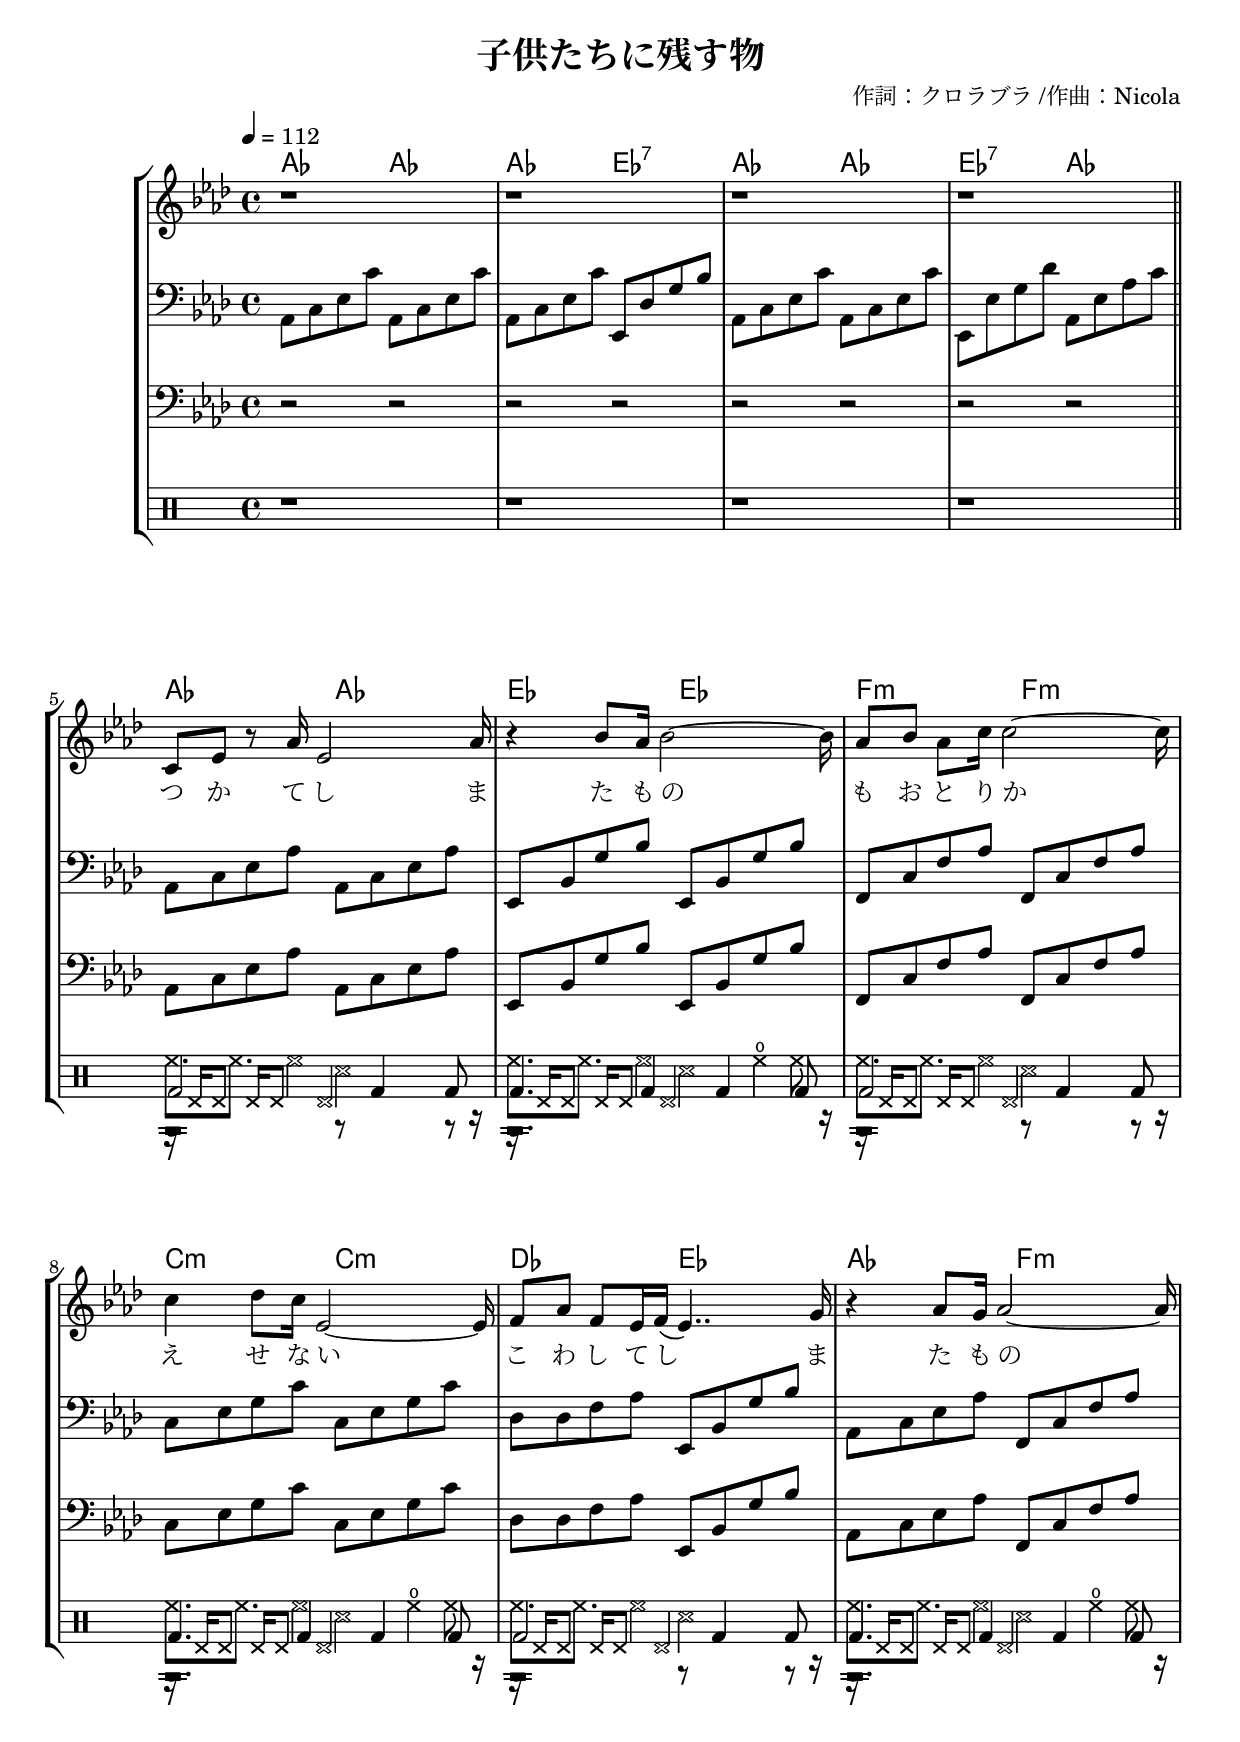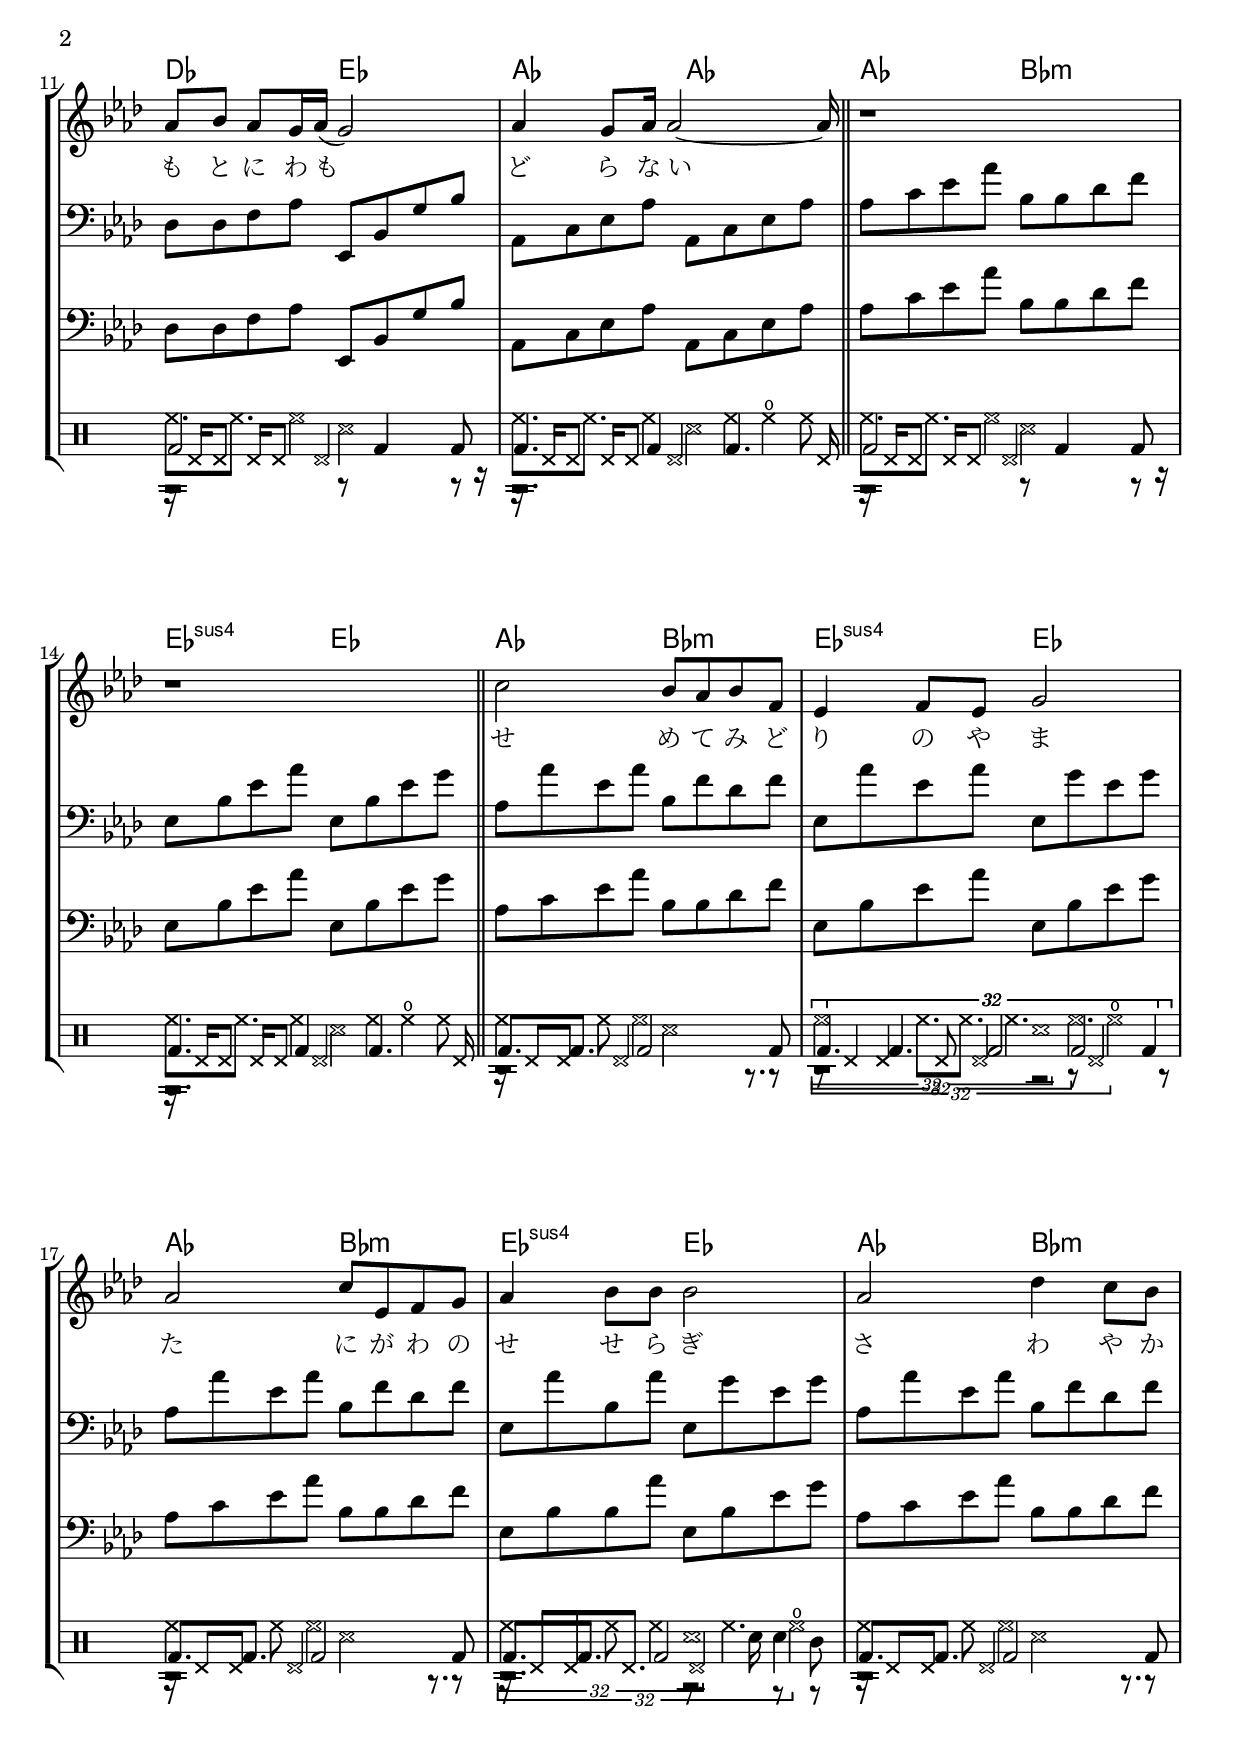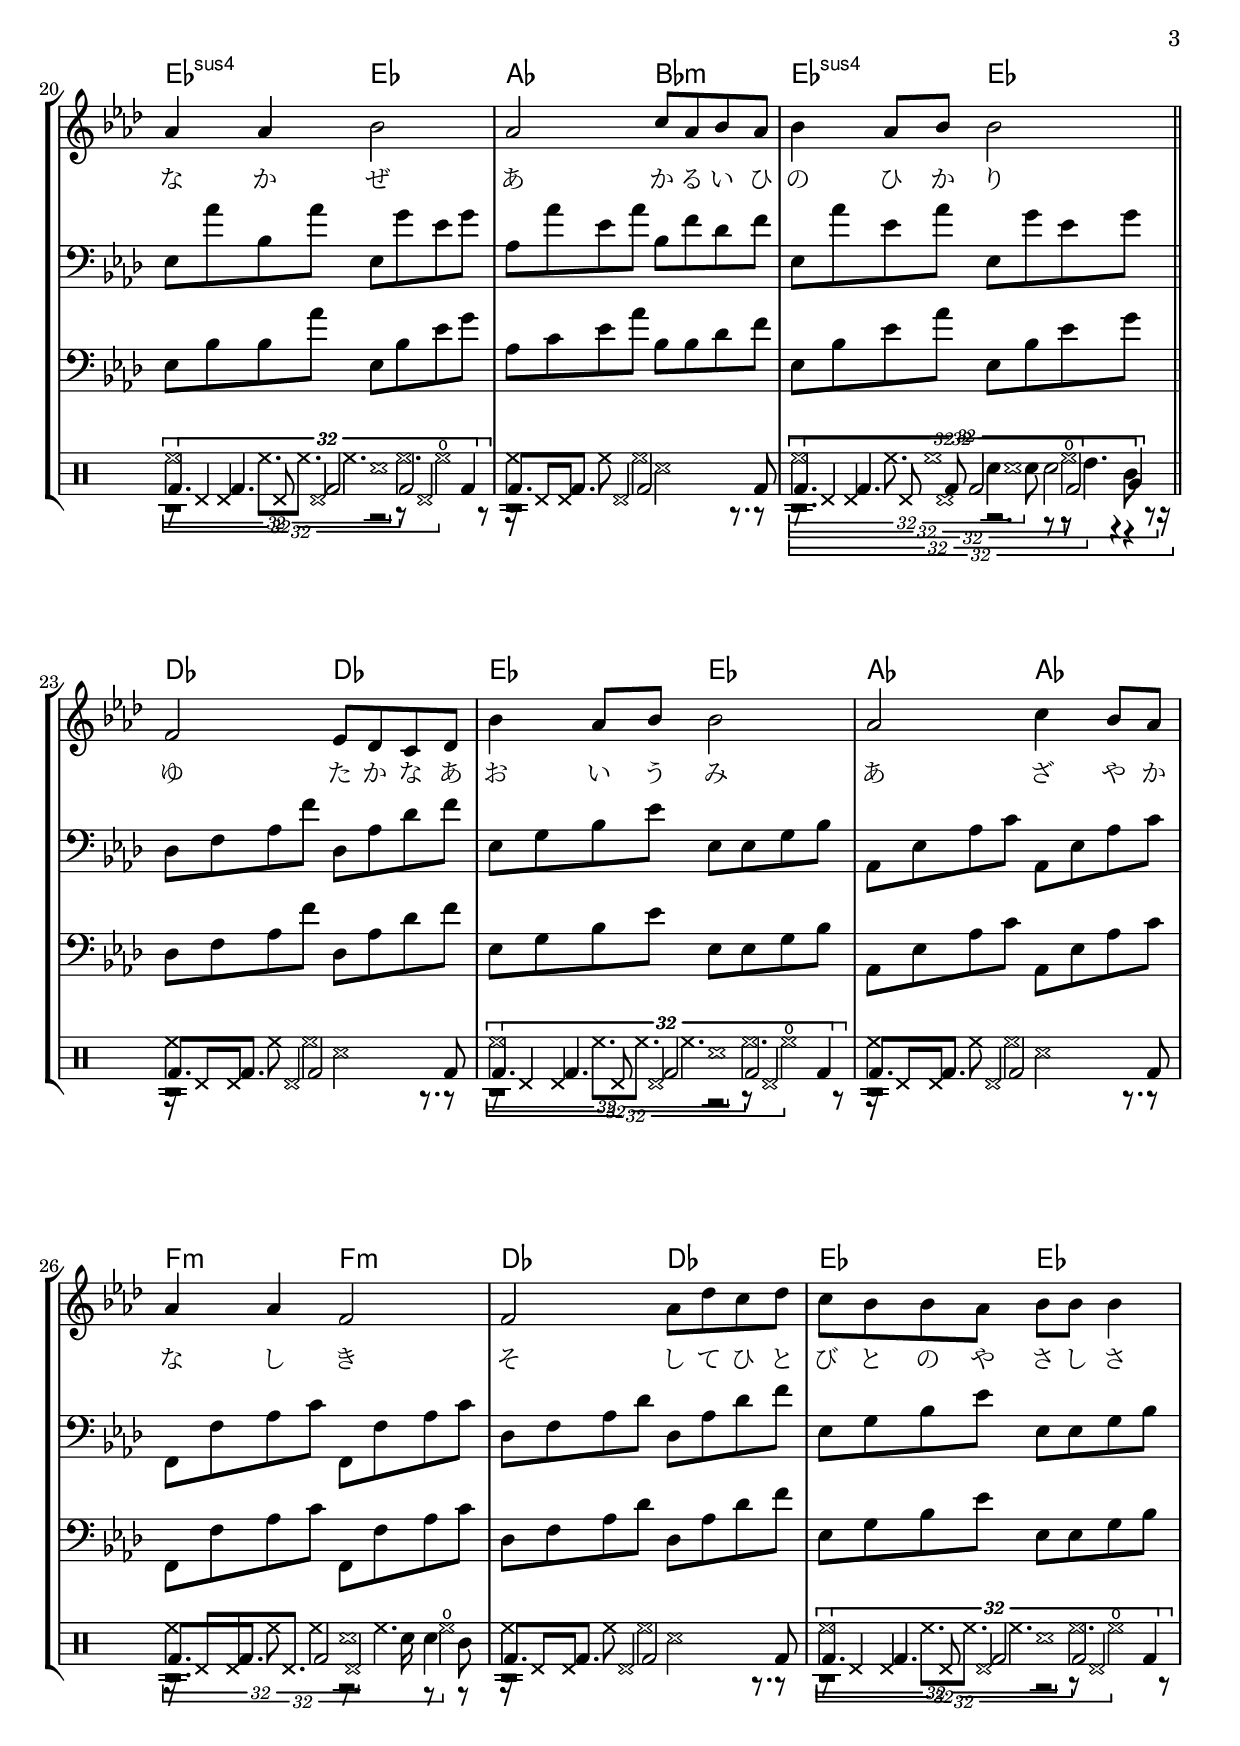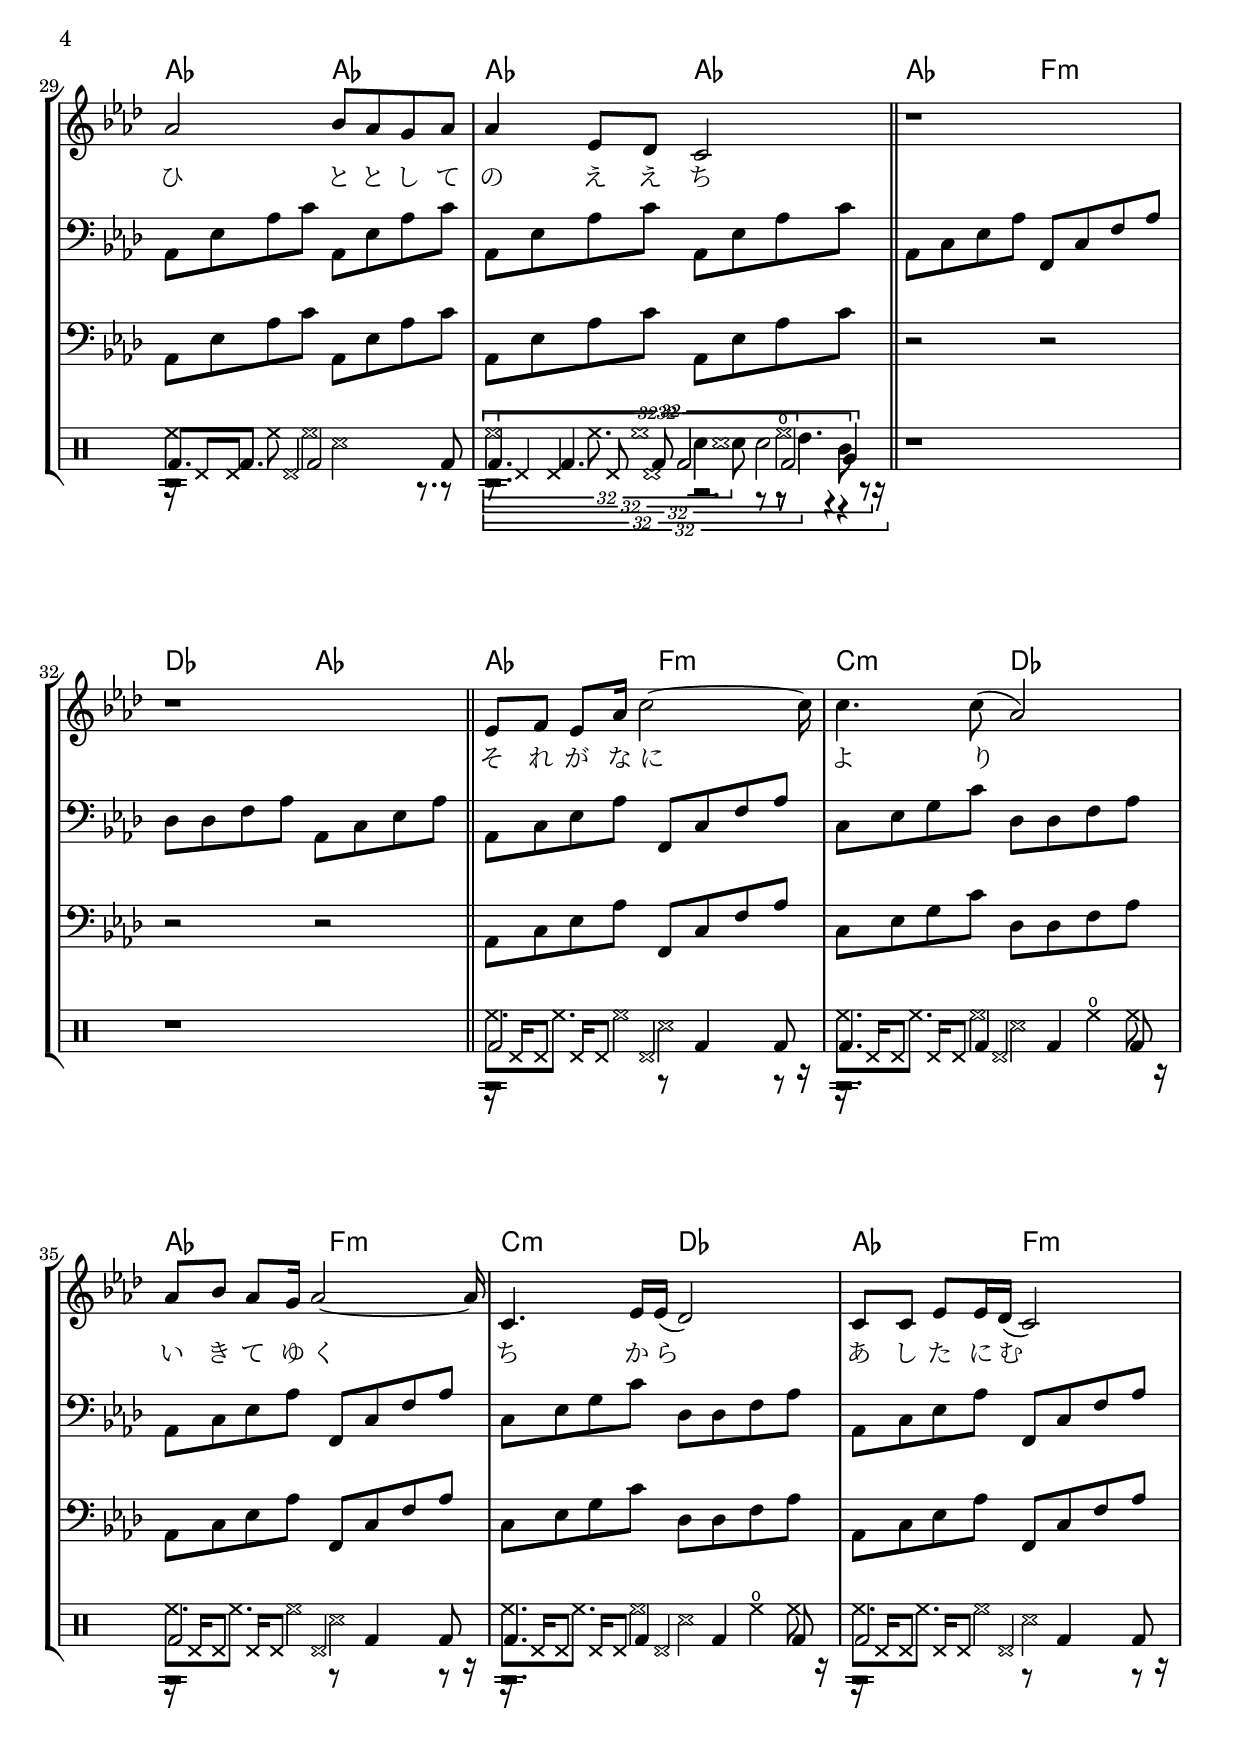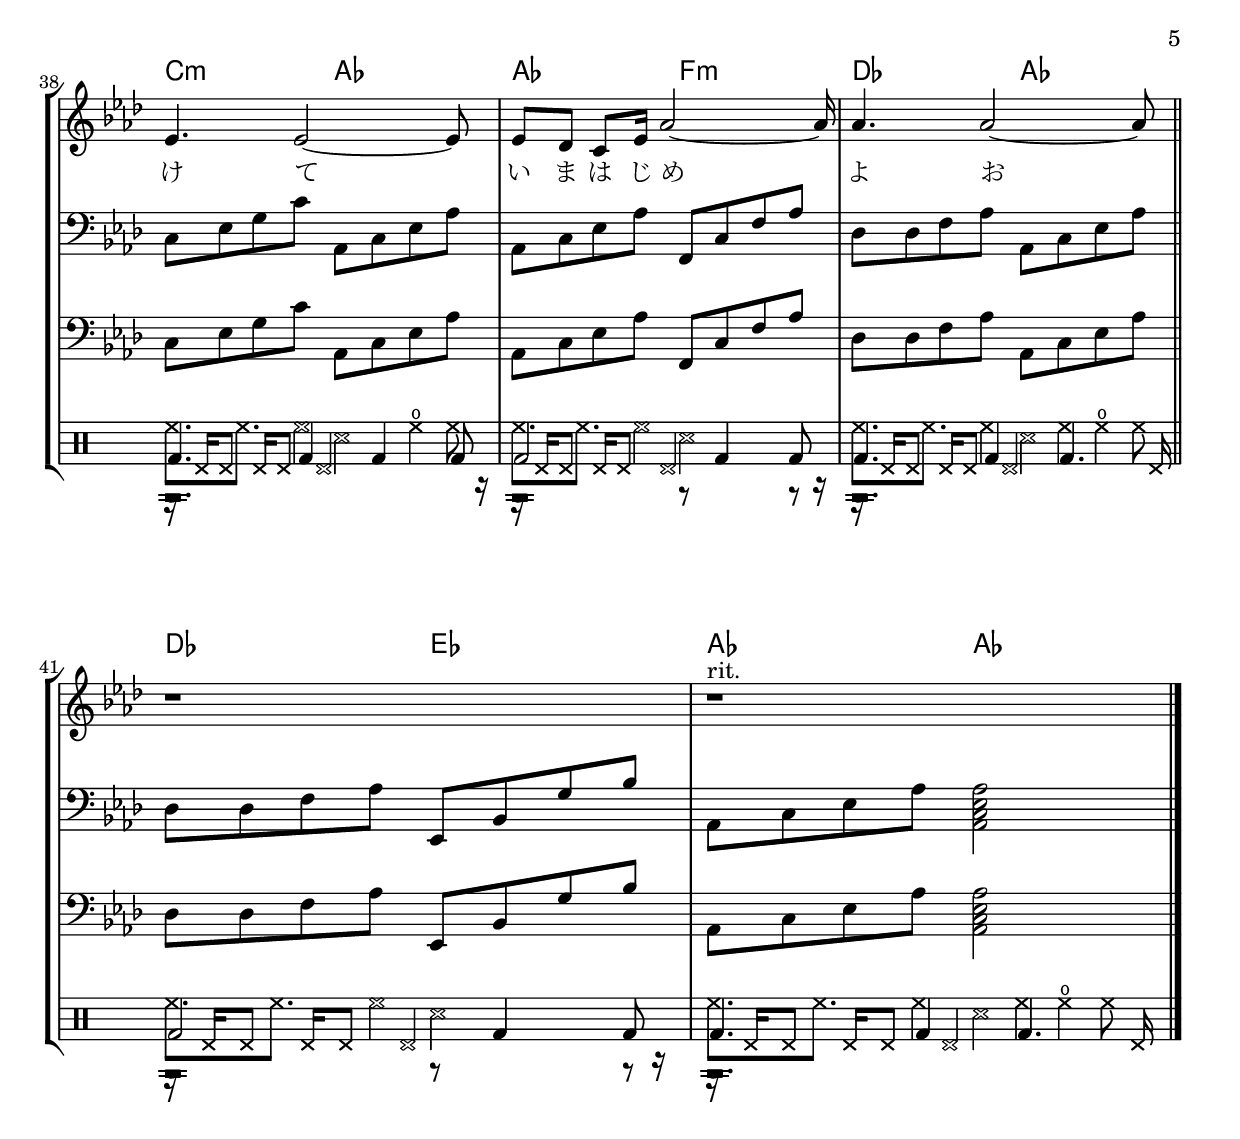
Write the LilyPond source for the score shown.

\version "2.12.1"

\header {
	title = \markup {子供たちに残す物}
	composer = \markup \center-column {"作詞：クロラブラ /作曲：Nicola"}
}

harmony = \chordmode {
	as2 as as es:7 as as es:7 as 

	as as es es f:m f:m c:m c:m des es as f:m des es as as 

	as bes:m es:sus4 es 

	as bes:m es:sus4 es as bes:m es:sus4 es as bes:m es:sus4 es as bes:m es:sus4 es 

	des des es es as as f:m f:m des des es es as as as as 

	as f:m des as 

	as f:m c:m des as f:m c:m des as f:m c:m as as f:m des as 

	des es as as 
}

melody = {
	\key as \major
	\tempo 4 = 112
	r1 | r1 | r1 | r1   
	\set Staff.midiInstrument = #"fss0.34"
	 c'8  es'8  r8  as'16  es'2  as'16 
	r4  bes'8  as'16  bes'2~bes'16 
	as'8  bes'8  as'8  c''16  c''2~c''16 
	c''4  des''8  c''16  es'2~es'16 
	f'8  as'8  f'8  es'16  f'16  (es'4..)  g'16 
	r4  as'8  g'16  as'2~as'16 
	as'8  bes'8  as'8  g'16  as'16  (g'2) 
	as'4  g'8  as'16  as'2~as'16
	r1 | r1   
	\set Staff.midiInstrument = #"fss0.34"
	 c''2  bes'8  as'8  bes'8  f'8 
	es'4  f'8  es'8  g'2 
	as'2  c''8  es'8  f'8  g'8 
	as'4  bes'8  bes'8  bes'2 
	as'2  des''4  c''8  bes'8 
	as'4  as'4  bes'2 
	as'2  c''8  as'8  bes'8  as'8 
	bes'4  as'8  bes'8  bes'2
	\set Staff.midiInstrument = #"fss0.34"
	 f'2  es'8  des'8  c'8  des'8 
	bes'4  as'8  bes'8  bes'2 
	as'2  c''4  bes'8  as'8 
	as'4  as'4  f'2 
	f'2  as'8  des''8  c''8  des''8 
	c''8  bes'8  bes'8  as'8  bes'8  bes'8  bes'4 
	as'2  bes'8  as'8  g'8  as'8 
	as'4  es'8  des'8  c'2
	r1 | r1   
	\set Staff.midiInstrument = #"fss0.34"
	 es'8  f'8  es'8  as'16  c''2~c''16 
	c''4.  c''8  (as'2) 
	as'8  bes'8  as'8  g'16  as'2~as'16 
	c'4.  es'16  es'16  (des'2) 
	c'8  c'8  es'8  es'16  des'16  (c'2) 
	es'4.  es'2~es'8 
	es'8  des'8  c'8  es'16  as'2~as'16 
	as'4.  as'2~as'8
	r1 | r1^"rit." \bar "|."
}

words = \lyricmode {
	
	つ  か  て  し  ま  た  も  の  も  お  と  り  か  え  せ  な  い  こ  わ  し  て  し  ま  た  も  の  も  と  に  わ  も  ど  ら  な  い  
	
	せ  め  て  み  ど  り  の  や  ま  た  に  が  わ  の  せ  せ  ら  ぎ  さ  わ  や  か  な  か  ぜ  あ  か  る  い  ひ  の  ひ  か  り  
	ゆ  た  か  な  あ  お  い  う  み  あ  ざ  や  か  な  し  き  そ  し  て  ひ  と  び  と  の  や  さ  し  さ  ひ  と  と  し  て  の  え  え  ち  
	
	そ  れ  が  な  に  よ  り  い  き  て  ゆ  く  ち  か  ら  あ  し  た  に  む  け  て  い  ま  は  じ  め  よ  お  
	
}

tempochange = {
	\tempo 4 = 112
	r1 | r1 | r1 | r1 \bar "||"
	\tempo 4 = 112
	r1 | r1 | r1 | r1 | r1 | r1 | r1 | r1 \bar "||"
	\tempo 4 = 112
	r1 | r1 \bar "||"
	\tempo 4 = 112
	r1 | r1 | r1 | r1 | r1 | r1 | r1 | r1 \bar "||"
	\tempo 4 = 112
	r1 | r1 | r1 | r1 | r1 | r1 | r1 | r1 \bar "||"
	\tempo 4 = 112
	r1 | r1 \bar "||"
	\tempo 4 = 112
	r1 | r1 | r1 | r1 | r1 | r1 | r1 | r1 \bar "||"
	\tempo 4 = 112
	r1 | \tempo 4 = 84 r2 \tempo 4 = 74 r2 \bar "|."
}

mainacc = {
	\clef bass
	\set Staff.midiInstrument = #"FX 5 (brightness)"
	\key as \major
	\tempo 4 = 112
	as,8 c8 es8 c'8
	as,8 c8 es8 c'8
	as,8 c8 es8 c'8
	es,8 des8 g8 bes8
	as,8 c8 es8 c'8
	as,8 c8 es8 c'8
	es,8 es8 g8 des'8
	as,8 es8 as8 c'8
	\bar "||"

	\set Staff.midiInstrument = #"Harpsichord"
	as,8 c8 es8 as8
	as,8 c8 es8 as8
	es,8 bes,8 g8 bes8
	es,8 bes,8 g8 bes8
	f,8 c8 f8 as8
	f,8 c8 f8 as8
	c8 es8 g8 c'8
	c8 es8 g8 c'8
	des8 des8 f8 as8
	es,8 bes,8 g8 bes8
	as,8 c8 es8 as8
	f,8 c8 f8 as8
	des8 des8 f8 as8
	es,8 bes,8 g8 bes8
	as,8 c8 es8 as8
	as,8 c8 es8 as8
	\bar "||"

	\set Staff.midiInstrument = #"Banjo"
	as8 c'8 es'8 as'8
	bes8 bes8 des'8 f'8
	es8 bes8 es'8 as'8
	es8 bes8 es'8 g'8
	\bar "||"

	\set Staff.midiInstrument = #"Synthstrings 2"
	as8 as' es' as'
	bes8 f' des' f'
	es8 as' es' as'
	es8 g' es' g'
	as8 as' es' as'
	bes8 f' des' f'
	es8 as' bes as'
	es8 g' es' g'
	as8 as' es' as'
	bes8 f' des' f'
	es8 as' bes as'
	es8 g' es' g'
	as8 as' es' as'
	bes8 f' des' f'
	es8 as' es' as'
	es8 g' es' g'
	\bar "||"

	\set Staff.midiInstrument = #"Banjo"
	des8 f8 as8 f'8
	des8 as8 des'8 f'8
	es8 g8 bes8 es'8
	es8 es8 g8 bes8
	as,8 es8 as8 c'8
	as,8 es8 as8 c'8
	f,8 f8 as8 c'8
	f,8 f8 as8 c'8
	des8 f8 as8 des'8
	des8 as8 des'8 f'8
	es8 g8 bes8 es'8
	es8 es8 g8 bes8
	as,8 es8 as8 c'8
	as,8 es8 as8 c'8
	as,8 es8 as8 c'8
	as,8 es8 as8 c'8
	\bar "||"

	\set Staff.midiInstrument = #"Whistle"
	as,8 c8 es8 as8
	f,8 c8 f8 as8
	des8 des8 f8 as8
	as,8 c8 es8 as8
	\bar "||"

	\set Staff.midiInstrument = #"Banjo"
	as,8 c8 es8 as8
	f,8 c8 f8 as8
	c8 es8 g8 c'8
	des8 des8 f8 as8
	as,8 c8 es8 as8
	f,8 c8 f8 as8
	c8 es8 g8 c'8
	des8 des8 f8 as8
	as,8 c8 es8 as8
	f,8 c8 f8 as8
	c8 es8 g8 c'8
	as,8 c8 es8 as8
	as,8 c8 es8 as8
	f,8 c8 f8 as8
	des8 des8 f8 as8
	as,8 c8 es8 as8
	\bar "||"

	\set Staff.midiInstrument = #"Banjo"
	des8 des8 f8 as8
	es,8 bes,8 g8 bes8
	as,8 c8 es8 as8
	<as, c es as>2
	\bar "|."
}

subacc = {
	\clef bass
	\set Staff.midiInstrument = #"Acoustic grand"
	\key as \major
	\tempo 4 = 112
	r2
	r2
	r2
	r2
	r2
	r2
	r2
	r2
	\bar "||"

	\set Staff.midiInstrument = #"Whistle"
	as,8 c8 es8 as8
	as,8 c8 es8 as8
	es,8 bes,8 g8 bes8
	es,8 bes,8 g8 bes8
	f,8 c8 f8 as8
	f,8 c8 f8 as8
	c8 es8 g8 c'8
	c8 es8 g8 c'8
	des8 des8 f8 as8
	es,8 bes,8 g8 bes8
	as,8 c8 es8 as8
	f,8 c8 f8 as8
	des8 des8 f8 as8
	es,8 bes,8 g8 bes8
	as,8 c8 es8 as8
	as,8 c8 es8 as8
	\bar "||"

	\set Staff.midiInstrument = #"Acoustic Guitar (steel)"
	as8 c'8 es'8 as'8
	bes8 bes8 des'8 f'8
	es8 bes8 es'8 as'8
	es8 bes8 es'8 g'8
	\bar "||"

	\set Staff.midiInstrument = #"Acoustic Guitar (steel)"
	as8 c'8 es'8 as'8
	bes8 bes8 des'8 f'8
	es8 bes8 es'8 as'8
	es8 bes8 es'8 g'8
	as8 c'8 es'8 as'8
	bes8 bes8 des'8 f'8
	es8 bes8 bes8 as'8
	es8 bes8 es'8 g'8
	as8 c'8 es'8 as'8
	bes8 bes8 des'8 f'8
	es8 bes8 bes8 as'8
	es8 bes8 es'8 g'8
	as8 c'8 es'8 as'8
	bes8 bes8 des'8 f'8
	es8 bes8 es'8 as'8
	es8 bes8 es'8 g'8
	\bar "||"

	\set Staff.midiInstrument = #"Whistle"
	des8 f8 as8 f'8
	des8 as8 des'8 f'8
	es8 g8 bes8 es'8
	es8 es8 g8 bes8
	as,8 es8 as8 c'8
	as,8 es8 as8 c'8
	f,8 f8 as8 c'8
	f,8 f8 as8 c'8
	des8 f8 as8 des'8
	des8 as8 des'8 f'8
	es8 g8 bes8 es'8
	es8 es8 g8 bes8
	as,8 es8 as8 c'8
	as,8 es8 as8 c'8
	as,8 es8 as8 c'8
	as,8 es8 as8 c'8
	\bar "||"

	\set Staff.midiInstrument = #"Acoustic grand"
	r2
	r2
	r2
	r2
	\bar "||"

	\set Staff.midiInstrument = #"Whistle"
	as,8 c8 es8 as8
	f,8 c8 f8 as8
	c8 es8 g8 c'8
	des8 des8 f8 as8
	as,8 c8 es8 as8
	f,8 c8 f8 as8
	c8 es8 g8 c'8
	des8 des8 f8 as8
	as,8 c8 es8 as8
	f,8 c8 f8 as8
	c8 es8 g8 c'8
	as,8 c8 es8 as8
	as,8 c8 es8 as8
	f,8 c8 f8 as8
	des8 des8 f8 as8
	as,8 c8 es8 as8
	\bar "||"

	\set Staff.midiInstrument = #"Whistle"
	des8 des8 f8 as8
	es,8 bes,8 g8 bes8
	as,8 c8 es8 as8
	<as, c es as>2
	\bar "|."
}

percA = {
	\drummode {
	r1 |r1 |r1 |r1 \bar "||"
	r1  |r2. hho4  |r1  |r2. hho4  |r1  |r2. hho4  |r1  |r2. hho4  \bar "||"
	r1  |r2. hho4  \bar "||"
	hh4 hh8 hh2 r8  |\times 16/32{ hh2 hh8. hh8. hh4. hh2. } |hh4 hh8 hh2 r8  |hh4 hh8 hh4 hh4.  |hh4 hh8 hh2 r8  |\times 16/32{ hh2 hh8. hh8. hh4. hh2. } |hh4 hh8 hh2 r8  |\times 16/32{ hh2 hh8. hh1 r4 r16 } \bar "||"
	hh4 hh8 hh2 r8  |\times 16/32{ hh2 hh8. hh8. hh4. hh2. } |hh4 hh8 hh2 r8  |hh4 hh8 hh4 hh4.  |hh4 hh8 hh2 r8  |\times 16/32{ hh2 hh8. hh8. hh4. hh2. } |hh4 hh8 hh2 r8  |\times 16/32{ hh2 hh8. hh1 r4 r16 } \bar "||"
	r1 |r1 \bar "||"
	r1  |r2. hho4  |r1  |r2. hho4  |r1  |r2. hho4  |r1  |r2. hho4  \bar "||"
	r1  |r2. hho4  \bar "|."
	}
}

percB = {
	\drummode {
	r1 |r1 |r1 |r1 \bar "||"
	r16 hhp16 hhp8 hhp16 hhp8 hhp2 r16  |r16 hhp16 hhp8 hhp16 hhp8 hhp2 r16  |r16 hhp16 hhp8 hhp16 hhp8 hhp2 r16  |r16 hhp16 hhp8 hhp16 hhp8 hhp2 r16  |r16 hhp16 hhp8 hhp16 hhp8 hhp2 r16  |r16 hhp16 hhp8 hhp16 hhp8 hhp2 r16  |r16 hhp16 hhp8 hhp16 hhp8 hhp2 r16  |r16 hhp16 hhp8 hhp16 hhp8 hhp2 hhp16  \bar "||"
	r16 hhp16 hhp8 hhp16 hhp8 hhp2 r16  |r16 hhp16 hhp8 hhp16 hhp8 hhp2 hhp16  \bar "||"
	r16 hhp8 hhp8 hhp2 r8.  |\times 16/32{ r8 hhp4 hhp4 hhp8 hhp2 r8 hhp2 r8 } |r16 hhp8 hhp8 hhp2 r8.  |r16 hhp8 hhp8 hhp8. hhp2  |r16 hhp8 hhp8 hhp2 r8.  |\times 16/32{ r8 hhp4 hhp4 hhp8 hhp2 r8 hhp2 r8 } |r16 hhp8 hhp8 hhp2 r8.  |\times 16/32{ r8 hhp4 hhp4 hhp8 hhp1 r4 } \bar "||"
	r16 hhp8 hhp8 hhp2 r8.  |\times 16/32{ r8 hhp4 hhp4 hhp8 hhp2 r8 hhp2 r8 } |r16 hhp8 hhp8 hhp2 r8.  |r16 hhp8 hhp8 hhp8. hhp2  |r16 hhp8 hhp8 hhp2 r8.  |\times 16/32{ r8 hhp4 hhp4 hhp8 hhp2 r8 hhp2 r8 } |r16 hhp8 hhp8 hhp2 r8.  |\times 16/32{ r8 hhp4 hhp4 hhp8 hhp1 r4 } \bar "||"
	r1 |r1 \bar "||"
	r16 hhp16 hhp8 hhp16 hhp8 hhp2 r16  |r16 hhp16 hhp8 hhp16 hhp8 hhp2 r16  |r16 hhp16 hhp8 hhp16 hhp8 hhp2 r16  |r16 hhp16 hhp8 hhp16 hhp8 hhp2 r16  |r16 hhp16 hhp8 hhp16 hhp8 hhp2 r16  |r16 hhp16 hhp8 hhp16 hhp8 hhp2 r16  |r16 hhp16 hhp8 hhp16 hhp8 hhp2 r16  |r16 hhp16 hhp8 hhp16 hhp8 hhp2 hhp16  \bar "||"
	r16 hhp16 hhp8 hhp16 hhp8 hhp2 r16  |r16 hhp16 hhp8 hhp16 hhp8 hhp2 hhp16  \bar "|."
	}
}

percC = {
	\drummode {
	r1 |r1 |r1 |r1 \bar "||"
	hh8. hh8. hh2 r8  |hh8. hh8. hh2 hh8  |hh8. hh8. hh2 r8  |hh8. hh8. hh2 hh8  |hh8. hh8. hh2 r8  |hh8. hh8. hh2 hh8  |hh8. hh8. hh2 r8  |hh8. hh8. hh4 hh4 hh8  \bar "||"
	hh8. hh8. hh2 r8  |hh8. hh8. hh4 hh4 hh8  \bar "||"
	r1  |\times 16/32{ r1 r2 hho2 } |r1  |\times 16/32{ r1 r2 hho2 } |r1  |\times 16/32{ r1 r2 hho2 } |r1  |\times 16/32{ r1 r2 hho2 } \bar "||"
	r1  |\times 16/32{ r1 r2 hho2 } |r1  |\times 16/32{ r1 r2 hho2 } |r1  |\times 16/32{ r1 r2 hho2 } |r1  |\times 16/32{ r1 r2 hho2 } \bar "||"
	r1 |r1 \bar "||"
	hh8. hh8. hh2 r8  |hh8. hh8. hh2 hh8  |hh8. hh8. hh2 r8  |hh8. hh8. hh2 hh8  |hh8. hh8. hh2 r8  |hh8. hh8. hh2 hh8  |hh8. hh8. hh2 r8  |hh8. hh8. hh4 hh4 hh8  \bar "||"
	hh8. hh8. hh2 r8  |hh8. hh8. hh4 hh4 hh8  \bar "|."
	}
}

percD = {
	\drummode {
	r1 |r1 |r1 |r1 \bar "||"
	r2 ss2  |r2 ss2  |r2 ss2  |r2 ss2  |r2 ss2  |r2 ss2  |r2 ss2  |r2 ss2  \bar "||"
	r2 ss2  |r2 ss2  \bar "||"
	bd8. bd8. bd2 bd8  |\times 16/32{ bd4. bd4. bd2 bd2 bd4 } |bd8. bd8. bd2 bd8  |bd8. bd8. bd2 r8  |bd8. bd8. bd2 bd8  |\times 16/32{ bd4. bd4. bd2 bd2 bd4 } |bd8. bd8. bd2 bd8  |\times 16/32{ bd4. bd4. bd8 bd2 r8 bd2 } \bar "||"
	bd8. bd8. bd2 bd8  |\times 16/32{ bd4. bd4. bd2 bd2 bd4 } |bd8. bd8. bd2 bd8  |bd8. bd8. bd2 r8  |bd8. bd8. bd2 bd8  |\times 16/32{ bd4. bd4. bd2 bd2 bd4 } |bd8. bd8. bd2 bd8  |\times 16/32{ bd4. bd4. bd8 bd2 r8 bd2 } \bar "||"
	r1 |r1 \bar "||"
	r2 ss2  |r2 ss2  |r2 ss2  |r2 ss2  |r2 ss2  |r2 ss2  |r2 ss2  |r2 ss2  \bar "||"
	r2 ss2  |r2 ss2  \bar "|."
	}
}

percE = {
	\drummode {
	r1 |r1 |r1 |r1 \bar "||"
	bd2 r8 bd4 bd8  |bd4. bd4 bd4 bd8  |bd2 r8 bd4 bd8  |bd4. bd4 bd4 bd8  |bd2 r8 bd4 bd8  |bd4. bd4 bd4 bd8  |bd2 r8 bd4 bd8  |bd4. bd4 bd4.  \bar "||"
	bd2 r8 bd4 bd8  |bd4. bd4 bd4.  \bar "||"
	r2 ss2  |\times 16/32{ r1 ss1 } |r2 ss2  |\times 16/32{ r1 ss1 } |r2 ss2  |\times 16/32{ r1 ss1 } |r2 ss2  |\times 16/32{ r1 ss1 } \bar "||"
	r2 ss2  |\times 16/32{ r1 ss1 } |r2 ss2  |\times 16/32{ r1 ss1 } |r2 ss2  |\times 16/32{ r1 ss1 } |r2 ss2  |\times 16/32{ r1 ss1 } \bar "||"
	r1 |r1 \bar "||"
	bd2 r8 bd4 bd8  |bd4. bd4 bd4 bd8  |bd2 r8 bd4 bd8  |bd4. bd4 bd4 bd8  |bd2 r8 bd4 bd8  |bd4. bd4 bd4 bd8  |bd2 r8 bd4 bd8  |bd4. bd4 bd4.  \bar "||"
	bd2 r8 bd4 bd8  |bd4. bd4 bd4.  \bar "|."
	}
}

percF = {
	\drummode {
	r1 | r1 | r1 | r1 \bar "||"
	r1 | r1 | r1 | r1 | r1 | r1 | r1 | r1 \bar "||"
	r1 | r1 \bar "||"
	r1 |r1 |r1 |r2 r8. sn16 sn4  |r1 |r1 |r1 |\times 16/32{ r1 sn4 sn8 sn2 r8 } \bar "||"
	r1 |r1 |r1 |r2 r8. sn16 sn4  |r1 |r1 |r1 |\times 16/32{ r1 sn4 sn8 sn2 r8 } \bar "||"
	r1 | r1 \bar "||"
	r1 | r1 | r1 | r1 | r1 | r1 | r1 | r1 \bar "||"
	r1 | r1 \bar "|."
	}
}

percG = {
	\drummode {
	r1 | r1 | r1 | r1 \bar "||"
	r1 | r1 | r1 | r1 | r1 | r1 | r1 | r1 \bar "||"
	r1 | r1 \bar "||"
	r1 |r1 |r1 |r2. r8 tomml8  |r1 |r1 |r1 |r2. r8 tomml8  \bar "||"
	r1 |r1 |r1 |r2. r8 tomml8  |r1 |r1 |r1 |r2. r8 tomml8  \bar "||"
	r1 | r1 \bar "||"
	r1 | r1 | r1 | r1 | r1 | r1 | r1 | r1 \bar "||"
	r1 | r1 \bar "|."
	}
}

percH = {
	\drummode {
	r1 | r1 | r1 | r1 \bar "||"
	r1 | r1 | r1 | r1 | r1 | r1 | r1 | r1 \bar "||"
	r1 | r1 \bar "||"
	r1 |r1 |r1 |r1 |r1 |r1 |r1 |\times 16/32{ r1 r2 r8 tommh4. } \bar "||"
	r1 |r1 |r1 |r1 |r1 |r1 |r1 |\times 16/32{ r1 r2 r8 tommh4. } \bar "||"
	r1 | r1 \bar "||"
	r1 | r1 | r1 | r1 | r1 | r1 | r1 | r1 \bar "||"
	r1 | r1 \bar "|."
	}
}

percI = {
	\drummode {
	r1 | r1 | r1 | r1 \bar "||"
	r1 | r1 | r1 | r1 | r1 | r1 | r1 | r1 \bar "||"
	r1 | r1 \bar "||"
	r1 |r1 |r1 |r1 |r1 |r1 |r1 |\times 16/32{ r1 r2. tomfh4 } \bar "||"
	r1 |r1 |r1 |r1 |r1 |r1 |r1 |\times 16/32{ r1 r2. tomfh4 } \bar "||"
	r1 | r1 \bar "||"
	r1 | r1 | r1 | r1 | r1 | r1 | r1 | r1 \bar "||"
	r1 | r1 \bar "|."
	}
}

\score {
	<<
		\new StaffGroup <<
			\new ChordNames {\harmony}
			\new Voice = "melody" {\melody}
			\new Lyrics \lyricsto "melody" \words
			\new Staff = "mainacc" {\mainacc}
			\new Staff = "subacc" {\subacc}
			\new DrumStaff <<
				\new DrumVoice {\percA}
				\new DrumVoice {\percB}
				\new DrumVoice {\percC}
				\new DrumVoice {\percD}
				\new DrumVoice {\percE}
				\new DrumVoice {\percF}
				\new DrumVoice {\percG}
				\new DrumVoice {\percH}
				\new DrumVoice {\percI}
			>>
		>>
	>>
	\layout { }
}
